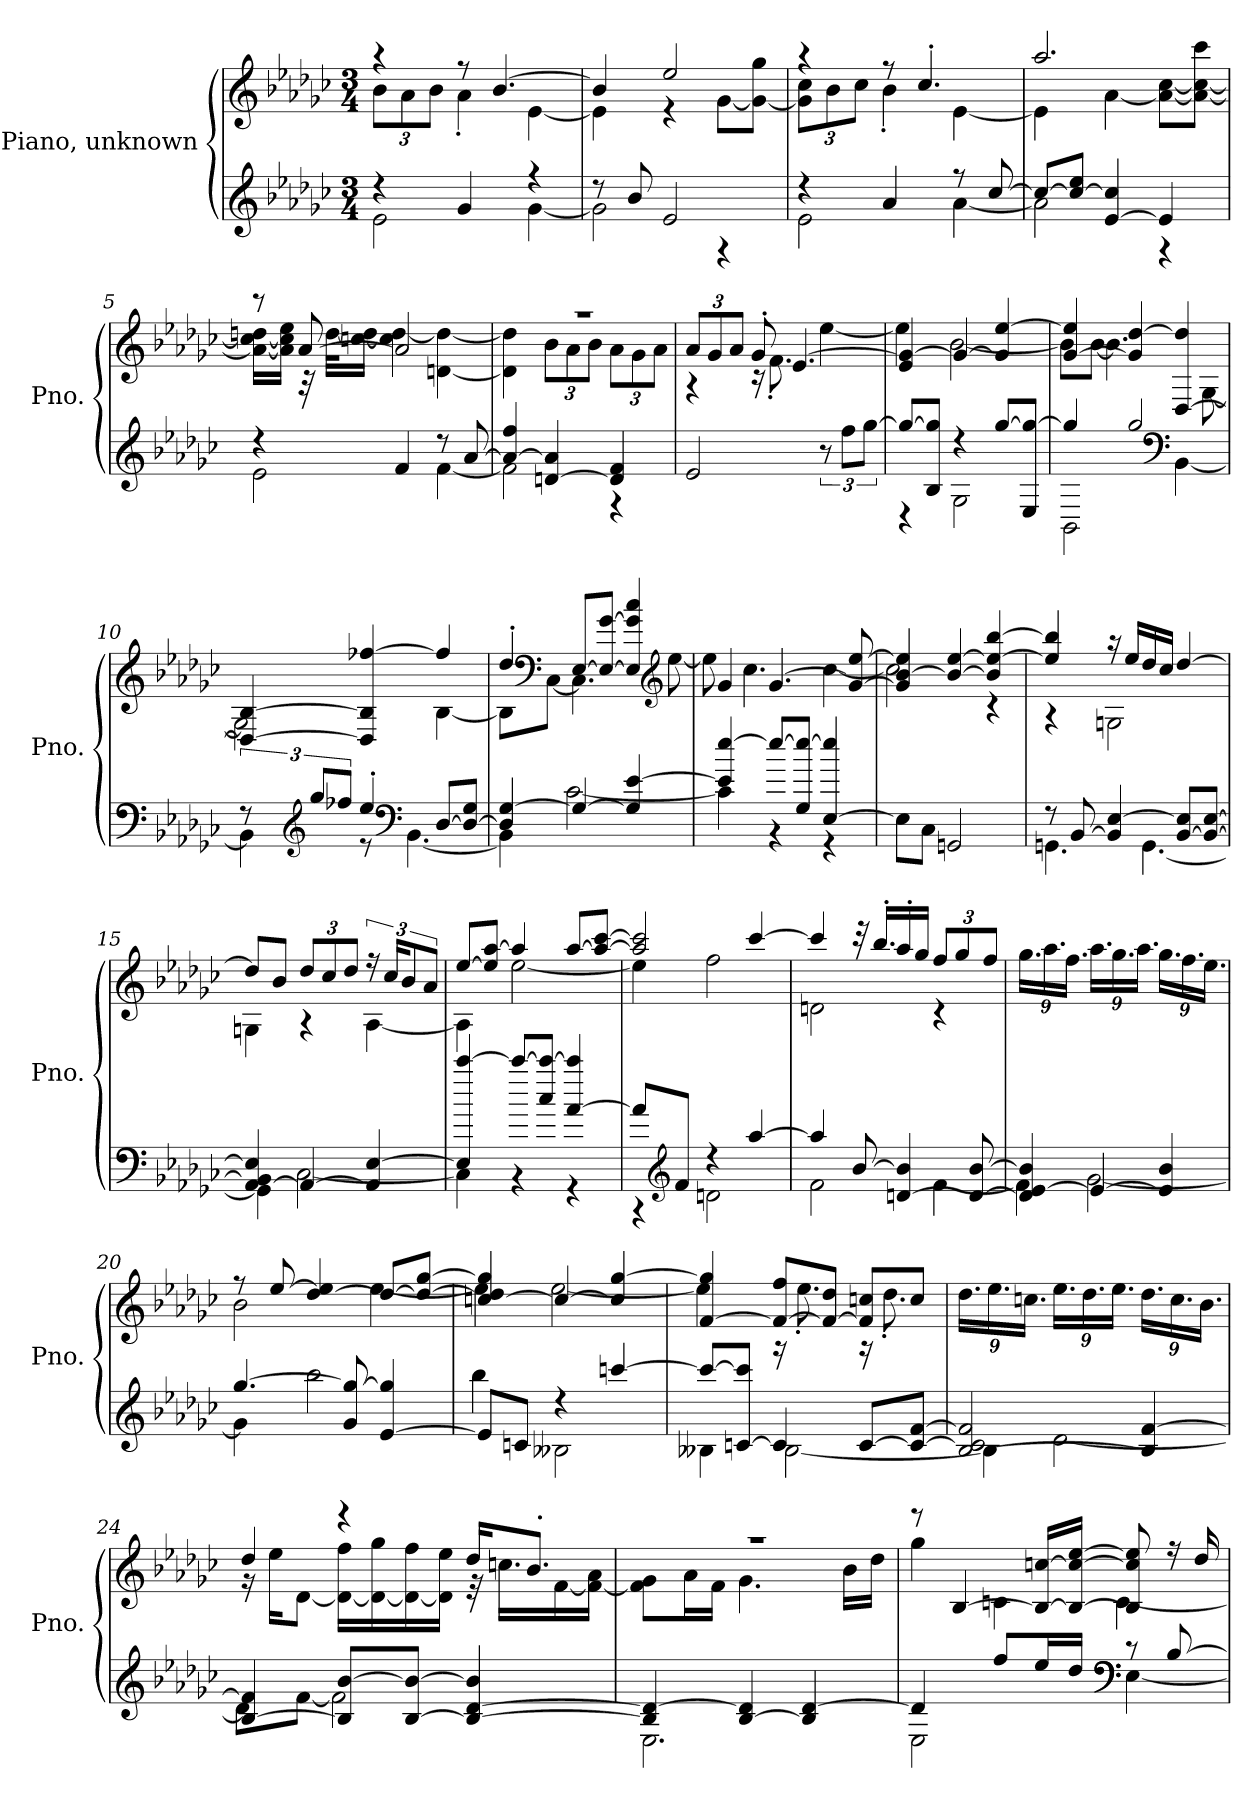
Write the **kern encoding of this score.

**kern	**kern
*part1	*part1
*staff2	*staff1
*I"Piano, unknown	*
*I'Pno.	*
*clefG2	*clefG2
*k[b-e-a-d-g-c-]	*k[b-e-a-d-g-c-]
*M3/4	*M3/4
*MM96	*MM96
=1	=1
*^	*^
*	*	*	*Xbrackettup
4r	2e-\	4r	12b-\L
.	.	.	12a-\
.	.	.	12b-\J
4g-/	.	8r	4a-'\
.	.	[4.b-/	.
4r	[4g-\	.	[4e-\
=2	=2	=2	=2
8r	2g-\]	4b-/]	4e-\]
8b-/	.	.	.
2e-/	.	2ee-/	4r
.	4r	.	[8g-\L
.	.	.	8g-\_ 8gg-\J
=3	=3	=3	=3
4r	2e-\	4r	12g-\] 12cc-\L
.	.	.	12b-\
.	.	.	12cc-\J
4a-/	.	8r	4b-'\
.	.	4.cc-'/	.
8r	[4a-\	.	[4e-\
[8cc-/	.	.	.
=4	=4	=4	=4
8cc-/L_	2a-\]	2.aa-/	4e-\]
8cc-/_ 8ee-/J	.	.	.
[4e-/ 4cc-/]	.	.	[4a-\
4e-/]	4r	.	8a-\_ [8cc-\L
.	.	.	8a-\_ 8cc-\_ 8ccc-\J
!!LO:LB:g=z	!!
=5	=5	=5	=5
4r	2e-\	8r	16a-\_ 16cc-\_ 16ddn\LL
.	.	.	16a-\] 16cc-\] 16ee-\JJ
.	.	[8a-/	32r
.	.	.	[32dd\KLL
.	.	.	[16ccn\ 16dd\]JJ
4f/	.	2a-/]	4cc\] [4dd\
8r	[4f\	.	[4dn\ 4dd\_
[8a-/	.	.	.
=6	=6	=6	=6
4a-/_ 4ff/	2f\]	2.r	4d\] 4dd\]
[4dn/ 4a-/]	.	.	12b-\L
.	.	.	12a-\
.	.	.	12b-\J
4d/] 4f/	4r	.	12a-\L
.	.	.	12g-\
.	.	.	12a-\J
*v	*v	*	*
=7	=7	=7
2e-/	12a-/L	4r
.	12g-/	.
.	12a-/J	.
.	8g-'/	16r
.	.	8.f'\
.	[4.e-/	.
12r	.	[4ee-\
12ff\L	.	.
[12gg-\J	.	.
=8	=8	=8
*^	*	*
8gg-/L_	4r	4e-/] [4g-/	4ee-\]
8B-/ 8gg-/]J	.	.	.
4r	2G-\	4g-/_	[2b-\
[8gg-/L	.	4g-/] [4ee-/	.
8E-/ 8gg-/_J	.	.	.
!!LO:LB:g=z	!!
=9	=9	=9	=9
4gg-/]	2BB-\	[4g-/ 4ee-/]	8b-\L]
.	.	.	[8b-\J
2gg-/	.	4g-/] [4dd-/	4.b-\]
*clefF4	*	*	*
.	[4BB-\	[4D-/ 4dd-/]	.
.	.	.	[8G-\
=10	=10	=10	=10
12r	4BB-\]	4D-/_ [4B-/	2G-\]
*clefG2	*	*	*
12gg-/L	.	.	.
12ff-X/J	.	.	.
4ee-'/	8r	4D-/] 4B-/] [4ff-X/	.
*clefF4	*	*	*
.	[4.BB-\	.	.
[8D-/L	.	4ff-/]	[4B-\
8D-/_ 8G-/J	.	.	.
=11	=11	=11	=11
4D-/] [4G-/	4BB-\]	4dd-'/	8B-\L]
*	*	*clefF4	*
.	.	.	[8C-\J
4G-/_	[2c-\	[8E-/L	4.C-\]
.	.	8E-/_ [8g-/J	.
4G-/] [4e-/	.	4E-/] 4g-/] 4cc-/	.
*	*	*clefG2	*
.	.	.	[8ee-\
!!LO:LB:g=z	!!
=12	=12	=12	=12
4e-/] [4ee-/	4c-\]	4g-/	8ee-\]
.	.	.	4.cc-\
8ee-/L_	4r	[4.g-/	.
8G-/ 8ee-/_J	.	.	.
[4E-/ 4ee-/]	4r	.	[4cc-\
.	.	8g-/_ [8ee-/	.
*v	*v	*	*
=13	=13	=13
8E-\L]	4g-/] [4b-/ 4ee-/]	2cc-\]
8C-\J	.	.
2GGn/	4b-/_ [4ee-/	.
.	4b-/] 4ee-/_ [4bb-/	4r
=14	=14	=14
*^	*	*
8r	4.GGn\	4ee-/] 4bb-/]	4r
[8BB-/	.	.	.
4BB-/] [4E-/	.	16r	2Gn\
.	.	16ee-/LL	.
.	[4.GG\	16dd-/	.
.	.	16cc-/JJ	.
[8BB-/ 8E-/]L	.	[4dd-/	.
8BB-/_ [8E-/J	.	.	.
=15	=15	=15	=15
[4AA-/ 4BB-/] 4E-/]	4GG\]	8dd-/L]	4Gn\
.	.	8b-/J	.
4AA-/_	[2C-\	12dd-/L	4r
.	.	12cc-/	.
.	.	12dd-/J	.
*	*	*brackettup	*
4AA-/] [4E-/	.	24r	[4A-\
.	.	24cc-/KL	.
.	.	12b-/	.
.	.	12a-/J	.
!!LO:LB:g=z	!!
=16	=16	=16	=16
4E-/] [4ccc-/	4C-\]	[8ee-/L	4A-\]
.	.	8ee-/] [8aa-/J	.
8ccc-/L_	4r	4aa-/]	[2ee-\
8cc-/ 8ccc-/_J	.	.	.
[4a-/ 4ccc-/]	4r	[8aa-/L	.
.	.	8aa-/_ [8ccc-/J	.
=17	=17	=17	=17
8a-/L]	4r	2aa-/] 2ccc-/]	4ee-\]
*clefG2	*	*	*
8f/J	.	.	.
4r	2dn\	.	2ff\
[4aa-/	.	[4ccc-/	.
=18	=18	=18	=18
4aa-/]	2f\	4ccc-/]	2dn\
[8b-/	.	32r	.
.	.	16.bb-'/LL	.
[4dn/ 4b-/]	.	16aa-'/	.
.	.	16gg-/JJ	.
*	*	*Xbrackettup	*
.	[4f\	12ff/L	4r
.	.	12gg-/	.
8d/_ [8b-/	.	.	.
.	.	12ff/J	.
*	*	*v	*v
=19	=19	=19
4d/] [4e-/ 4b-/]	4f\]	18.gg-\LL
.	.	18.aa-\
.	.	18.ff\JJ
4e-/_	[2g-\	18.aa-\LL
.	.	18.gg-\
.	.	18.aa-\JJ
4e-/] 4b-/	.	18.gg-\LL
.	.	18.ff\
.	.	18.ee-\JJ
!!LO:LB:g=z
=20	=20	=20
*	*	*^
[4.gg-/	4g-\]	8r	2b-\
.	.	[8ee-/	.
.	2bb-\	[4dd-/ 4ee-/]	.
8g-/ 8gg-/_	.	.	.
[4e-/ 4gg-/]	.	8dd-/L_	[4ee-\
.	.	8dd-/_ [8gg-/J	.
=21	=21	=21	=21
8e-/L]	4bb-\	[4ccn/ 4dd-/] 4gg-/]	4ee-\]
8cn/J	.	.	.
4r	2B--X\	4cc/_	[2ee-\
[4cccn/	.	4cc/] [4gg-/	.
=22	=22	=22	=22
8ccc/L_	4B--X\	[4f/ 4gg-/]	4ee-\]
[8cn/ 8ccc/]J	.	.	.
4c/]	[2B--\	8f/_ 8ff/L	16r
.	.	.	8.ee-'\
.	.	8f/_ 8dd-/J	.
[8c/L	.	8f/] 8ccn/L	16r
.	.	.	8.dd-'\
8c/_ [8f/J	.	8cc/J	.
*	*	*v	*v
!!LO:PB:g=z
=23	=23	=23
[2B-/ 2c/] 2f/]	4B--\]	18.dd-\LL
.	.	18.ee-\
.	.	18.ccn\JJ
.	[2d-\	18.ee-\LL
.	.	18.dd-\
.	.	18.ee-\JJ
4B-/] [4f/	.	18.dd-\LL
.	.	18.cc\
.	.	18.b-\JJ
=24	=24	=24
*	*	*^
[4B-/ 4f/]	8d-\L]	4dd-/	16r
.	.	.	16ee-\KL
.	[8f\J	.	[8d-\J
8B-/] [8b-/L	2f\]	4r	16d-\_ 16ff\LL
.	.	.	16d-\_ 16gg-\
[8B-/ 8b-/_J	.	.	16d-\_ 16ff\
.	.	.	16d-\] 16ee-\JJ
4B-/_ [4d-/ 4b-/]	.	16dd-/KL	32r
.	.	.	16.ccn\LL
.	.	8.b-'/J	.
.	.	.	[16f\
.	.	.	16f\_ 16a-\JJ
=25	=25	=25	=25
4B-/] 4d-/_	2.E-\	2.r	8f\] 8g-\L
.	.	.	16a-\L
.	.	.	16f\JJ
[4B-/ 4d-/]	.	.	4.g-\
4B-/] [4d-/	.	.	.
.	.	.	16b-\LL
.	.	.	16dd-\JJ
!!LO:LB:g=z	!!
=26	=26	=26	=26
4d-/]	2E-\	8r	4gg-\
.	.	[4B-/	.
8ff/L	.	.	4cn\
16ee-/L	.	16B-/_ [16ccn/LL	.
16dd-/JJ	.	16B-/_ 16cc/_ [16ee-/JJ	.
*clefF4	*	*	*
8r	[4E-\	8B-/] 8cc/] 8ee-/]	[4c\
[8B-/	.	16r	.
.	.	16dd-/	.
*v	*v	*	*
*	*v	*v
=	=
*-	*-
